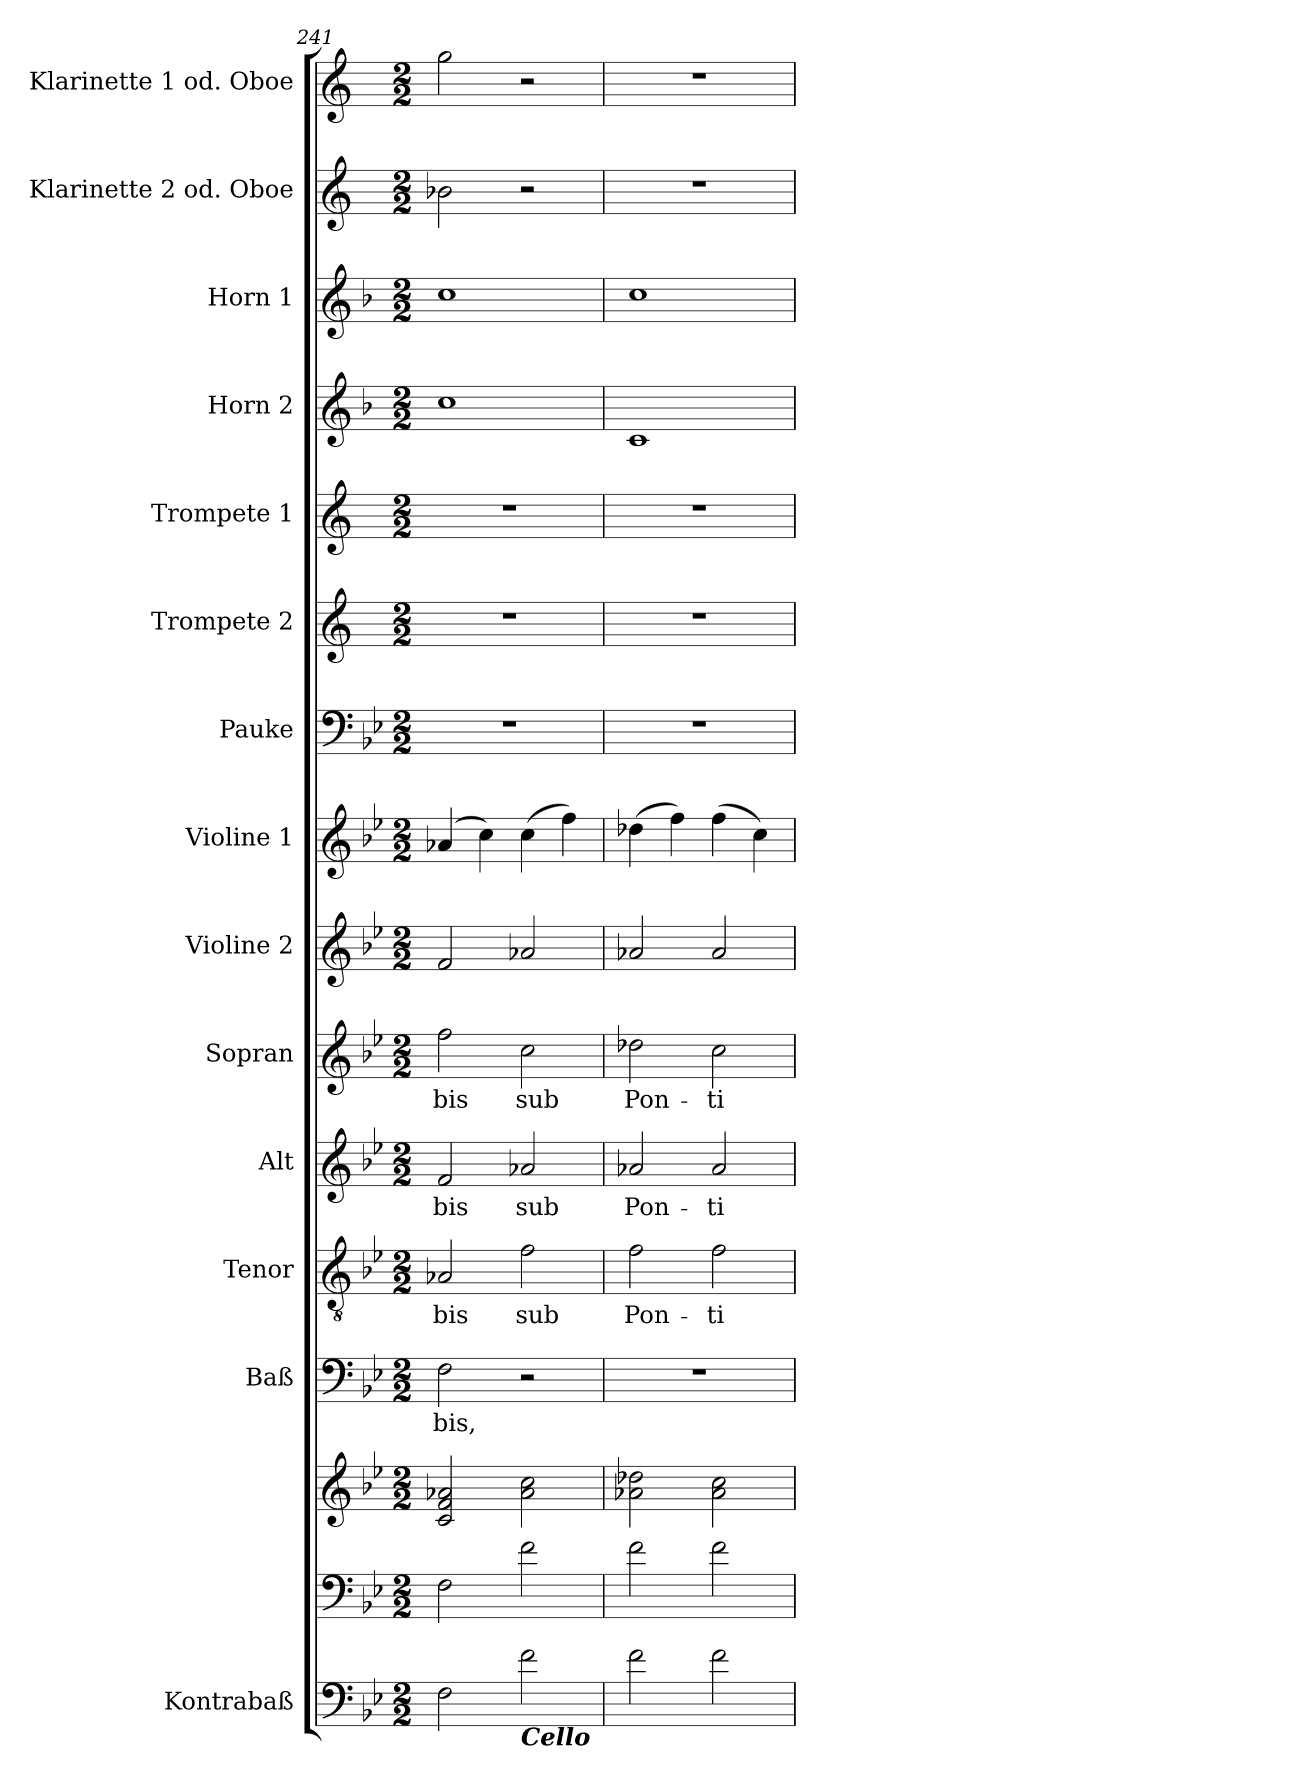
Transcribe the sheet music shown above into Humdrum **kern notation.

**kern	**kern	**kern	**kern	**text	**kern	**text	**kern	**text	**kern	**text	**kern	**kern	**kern	**kern	**kern	**kern	**kern	**kern	**kern
*part15	*part14	*part14	*part13	*part13	*part12	*part12	*part11	*part11	*part10	*part10	*part9	*part8	*part7	*part6	*part5	*part4	*part3	*part2	*part1
*staff16	*staff15	*staff14	*staff13	*staff13	*staff12	*staff12	*staff11	*staff11	*staff10	*staff10	*staff9	*staff8	*staff7	*staff6	*staff5	*staff4	*staff3	*staff2	*staff1
*I"Kontrabaß	*	*	*I"Baß	*	*I"Tenor	*	*I"Alt	*	*I"Sopran	*	*I"Violine 2	*I"Violine 1	*I"Pauke	*I"Trompete 2	*I"Trompete 1	*I"Horn 2	*I"Horn 1	*I"Klarinette 2 od. Oboe	*I"Klarinette 1 od. Oboe
*	*	*	*	*	*	*	*	*	*	*	*	*	*	*I'Tpt	*I'Tpt	*I'Hn	*I'Hn	*	*
*clefF4	*clefF4	*clefG2	*clefF4	*	*clefGv2	*	*clefG2	*	*clefG2	*	*clefG2	*clefG2	*clefF4	*clefG2	*clefG2	*clefG2	*clefG2	*clefG2	*clefG2
*ITrd7c12	*	*	*	*	*	*	*	*	*	*	*	*	*	*ITrd1c2	*ITrd1c2	*ITrd4c7	*ITrd4c7	*ITrd1c2	*ITrd1c2
*k[b-e-]	*k[b-e-]	*k[b-e-]	*k[b-e-]	*	*k[b-e-]	*	*k[b-e-]	*	*k[b-e-]	*	*k[b-e-]	*k[b-e-]	*k[b-e-]	*k[b-e-]	*k[b-e-]	*k[b-e-]	*k[b-e-]	*k[b-e-]	*k[b-e-]
*B-:	*B-:	*B-:	*B-:	*	*B-:	*	*B-:	*	*B-:	*	*B-:	*B-:	*B-:	*B-:	*B-:	*B-:	*B-:	*B-:	*B-:
*M2/2	*M2/2	*M2/2	*M2/2	*	*M2/2	*	*M2/2	*	*M2/2	*	*M2/2	*M2/2	*M2/2	*M2/2	*M2/2	*M2/2	*M2/2	*M2/2	*M2/2
=241	=241	=241	=241	=241	=241	=241	=241	=241	=241	=241	=241	=241	=241	=241	=241	=241	=241	=241	=241
!	!	!	!	!LO:LY:b	!	!LO:LY:b	!	!LO:LY:b	!	!LO:LY:b	!	!	!	!	!	!	!	!	!
2FF\	2F\	2c/ 2f/ 2a-X/	2F\	-bis,	2A-X/	-bis	2f/	-bis	2ff\	-bis	2f/	(4a-X/	1r	1r	1r	1f	1f	2a-X\	2ff\
.	.	.	.	.	.	.	.	.	.	.	.	4cc\)	.	.	.	.	.	.	.
!LO:TX:b:Bi:t=Cello	!	!	!	!	!	!	!	!	!	!	!	!	!	!	!	!	!	!	!
!	!	!	!	!	!	!LO:LY:b	!	!LO:LY:b	!	!LO:LY:b	!	!	!	!	!	!	!	!	!
2F\	2f\	2a-\ 2cc\	2r	.	2f\	sub	2a-X/	sub	2cc\	sub	2a-X/	(>4cc\	.	.	.	.	.	2r	2r
.	.	.	.	.	.	.	.	.	.	.	.	4ff\)	.	.	.	.	.	.	.
=242	=242	=242	=242	=242	=242	=242	=242	=242	=242	=242	=242	=242	=242	=242	=242	=242	=242	=242	=242
!	!	!	!	!	!	!LO:LY:b	!	!LO:LY:b	!	!LO:LY:b	!	!	!	!	!	!	!	!	!
2F\	2f\	2a-X\ 2dd-X\	1r	.	2f\	Pon-	2a-X/	Pon-	2dd-X\	Pon-	2a-X/	(>4dd-X\	1r	1r	1r	1F	1f	1r	1r
.	.	.	.	.	.	.	.	.	.	.	.	4ff\)	.	.	.	.	.	.	.
!	!	!	!	!	!	!LO:LY:b	!	!LO:LY:b	!	!LO:LY:b	!	!	!	!	!	!	!	!	!
2F\	2f\	2a-\ 2cc\	.	.	2f\	-ti-	2a-/	-ti-	2cc\	-ti-	2a-/	(>4ff\	.	.	.	.	.	.	.
.	.	.	.	.	.	.	.	.	.	.	.	4cc\)	.	.	.	.	.	.	.
=	=	=	=	=	=	=	=	=	=	=	=	=	=	=	=	=	=	=	=
*-	*-	*-	*-	*-	*-	*-	*-	*-	*-	*-	*-	*-	*-	*-	*-	*-	*-	*-	*-
